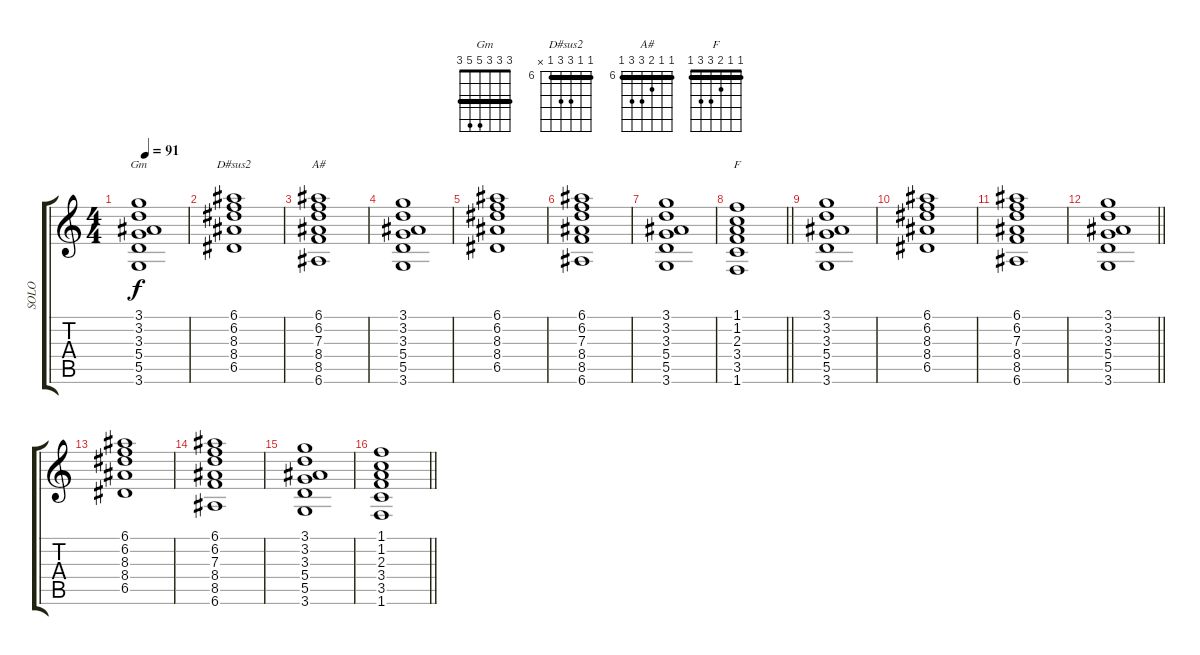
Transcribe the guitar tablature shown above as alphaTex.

\track ("SOLO" "SOLO") {instrument acousticguitarsteel}
\staff {score tabs}
\tuning (E4 B3 G3 D3 A2 E2) {hide}
\chord ("Gm" 3 3 3 5 5 3) {barre 3}
\chord ("D#sus2" 6 6 8 8 6 x) {firstfret 6 barre 6}
\chord ("A#" 6 6 7 8 8 6) {firstfret 6 barre 6}
\chord ("F" 1 1 2 3 3 1) {barre 1}
\ts (4 4)
\section ("" "")
\tempo 91
\clef g2
\ks c
(3.1 3.2 3.3 5.4 5.5 3.6).1{ch "Gm" dy f} |
(6.1 6.2 8.3 8.4 6.5).1{ch "D#sus2"} |
(6.1 6.2 7.3 8.4 8.5 6.6).1{ch "A#"} |
(3.1 3.2 3.3 5.4 5.5 3.6).1 |
(6.1 6.2 8.3 8.4 6.5).1 |
(6.1 6.2 7.3 8.4 8.5 6.6).1 |
(3.1 3.2 3.3 5.4 5.5 3.6).1 |
\barLineRight lightlight
(1.1 1.2 2.3 3.4 3.5 1.6).1{ch "F"} |
\section ("" "")
(3.1 3.2 3.3 5.4 5.5 3.6).1 |
(6.1 6.2 8.3 8.4 6.5).1 |
(6.1 6.2 7.3 8.4 8.5 6.6).1 |
\barLineRight lightlight
(3.1 3.2 3.3 5.4 5.5 3.6).1 |
\section ("" "")
(6.1 6.2 8.3 8.4 6.5).1 |
(6.1 6.2 7.3 8.4 8.5 6.6).1 |
(3.1 3.2 3.3 5.4 5.5 3.6).1 |
\barLineRight lightlight
(1.1 1.2 2.3 3.4 3.5 1.6).1
